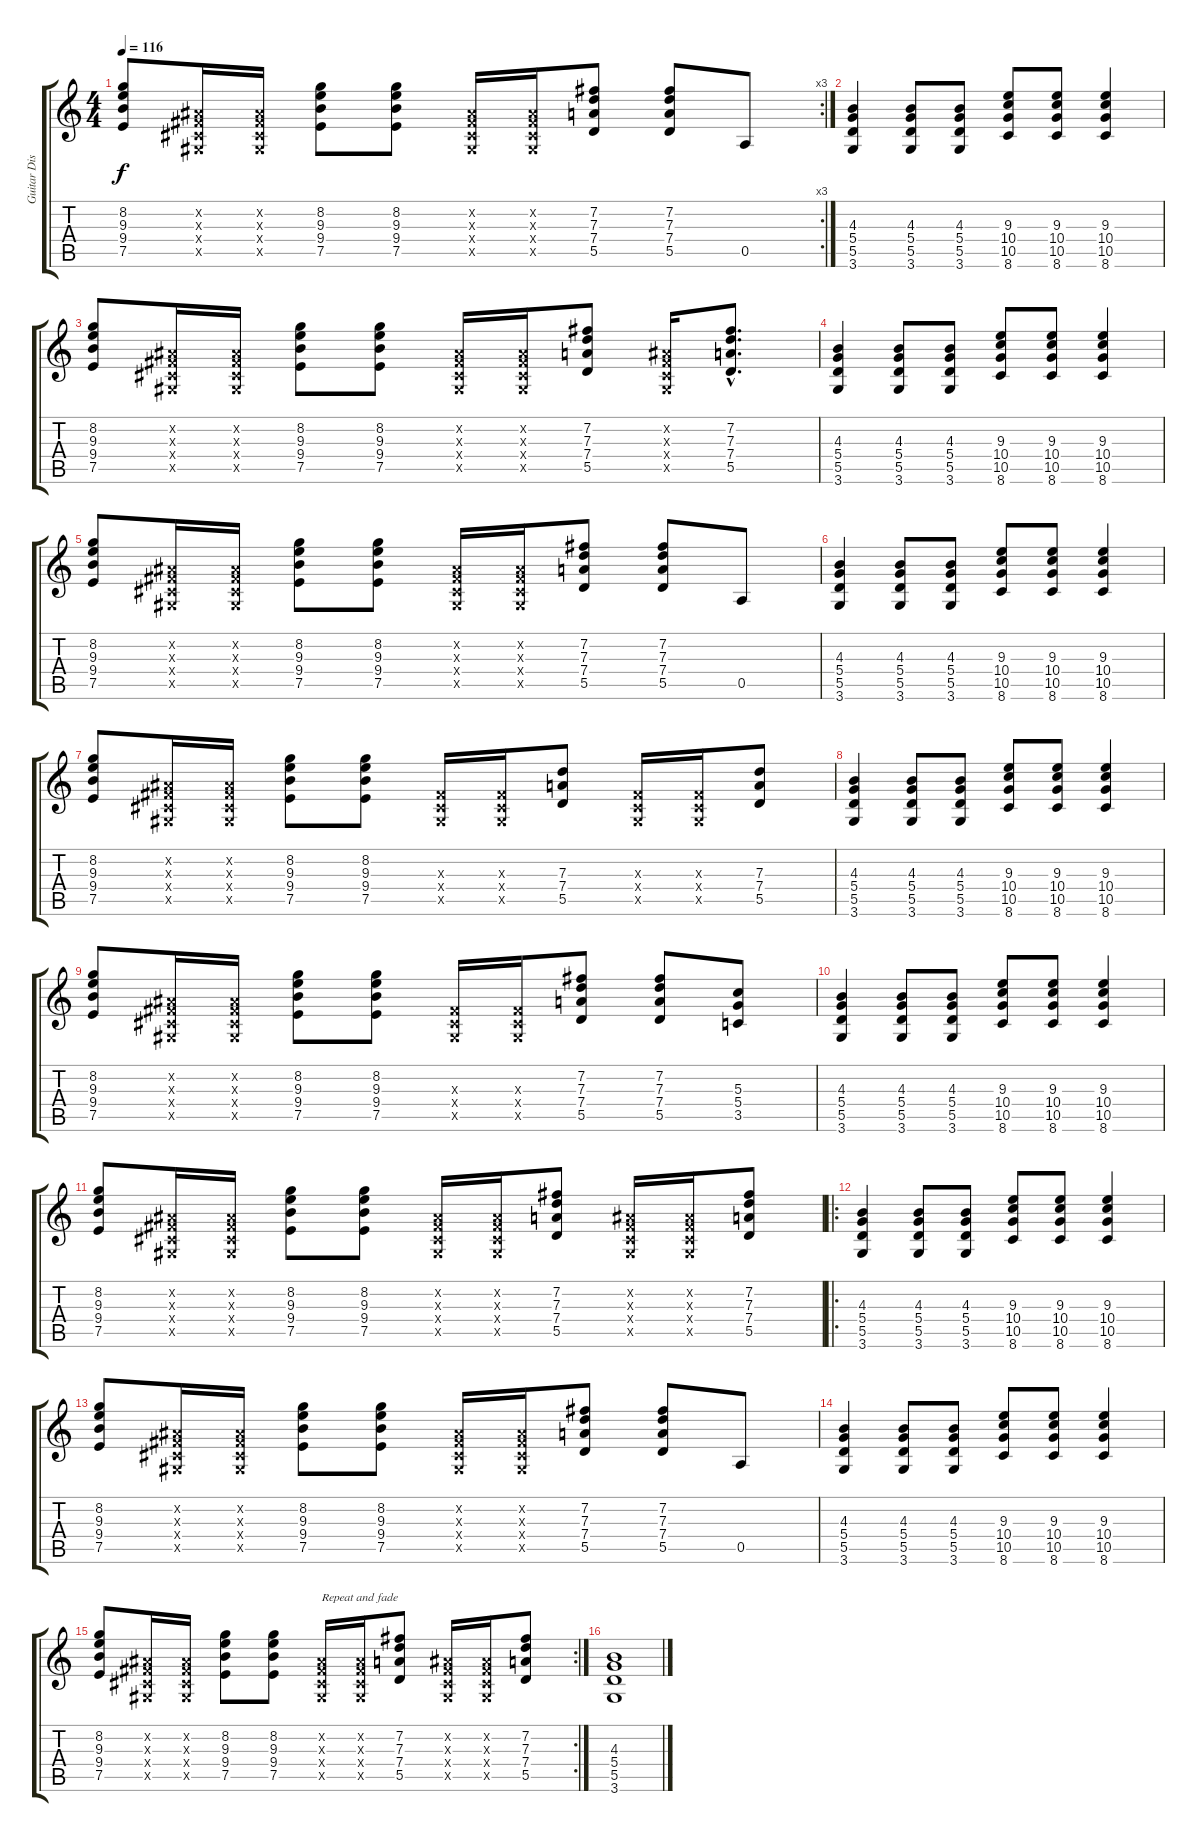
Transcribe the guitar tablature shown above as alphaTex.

\track ("Guitar Dist" "Guitar Dis") {instrument distortionguitar}
\staff {score tabs}
\tuning (E4 B3 G3 D3 A2 E2) {hide}
\rc 3
\ts (4 4)
\tempo 116
\clef g2
\ks c
(8.2 9.3 9.4 7.5).8{dy f} (-1.2{x} -1.3{x} -1.4{x} -1.5{x}).16 (-1.2{x} -1.3{x} -1.4{x} -1.5{x}).16 (8.2 9.3 9.4 7.5).8 (8.2 9.3 9.4 7.5).8 (-1.2{x} -1.3{x} -1.4{x} -1.5{x}).16 (-1.2{x} -1.3{x} -1.4{x} -1.5{x}).16 (7.2 7.3 7.4 5.5).8 (7.2 7.3 7.4 5.5).8 0.5.8 |
(4.3 5.4 5.5 3.6).4 (4.3 5.4 5.5 3.6).8 (4.3 5.4 5.5 3.6).8 (9.3 10.4 10.5 8.6).8 (9.3 10.4 10.5 8.6).8 (9.3 10.4 10.5 8.6).4 |
(8.2 9.3 9.4 7.5).8 (-1.2{x} -1.3{x} -1.4{x} -1.5{x}).16 (-1.2{x} -1.3{x} -1.4{x} -1.5{x}).16 (8.2 9.3 9.4 7.5).8 (8.2 9.3 9.4 7.5).8 (-1.2{x} -1.3{x} -1.4{x} -1.5{x}).16 (-1.2{x} -1.3{x} -1.4{x} -1.5{x}).16 (7.2 7.3 7.4 5.5).8 (-1.2{x} -1.3{x} -1.4{x} -1.5{x}).16 (7.2{hac} 7.3{hac} 7.4{hac} 5.5{hac}).8{d} |
(4.3 5.4 5.5 3.6).4 (4.3 5.4 5.5 3.6).8 (4.3 5.4 5.5 3.6).8 (9.3 10.4 10.5 8.6).8 (9.3 10.4 10.5 8.6).8 (9.3 10.4 10.5 8.6).4 |
(8.2 9.3 9.4 7.5).8 (-1.2{x} -1.3{x} -1.4{x} -1.5{x}).16 (-1.2{x} -1.3{x} -1.4{x} -1.5{x}).16 (8.2 9.3 9.4 7.5).8 (8.2 9.3 9.4 7.5).8 (-1.2{x} -1.3{x} -1.4{x} -1.5{x}).16 (-1.2{x} -1.3{x} -1.4{x} -1.5{x}).16 (7.2 7.3 7.4 5.5).8 (7.2 7.3 7.4 5.5).8 0.5.8 |
(4.3 5.4 5.5 3.6).4 (4.3 5.4 5.5 3.6).8 (4.3 5.4 5.5 3.6).8 (9.3 10.4 10.5 8.6).8 (9.3 10.4 10.5 8.6).8 (9.3 10.4 10.5 8.6).4 |
(8.2 9.3 9.4 7.5).8 (-1.2{x} -1.3{x} -1.4{x} -1.5{x}).16 (-1.2{x} -1.3{x} -1.4{x} -1.5{x}).16 (8.2 9.3 9.4 7.5).8 (8.2 9.3 9.4 7.5).8 (-1.3{x} -1.4{x} -1.5{x}).16 (-1.3{x} -1.4{x} -1.5{x}).16 (7.3 7.4 5.5).8 (-1.3{x} -1.4{x} -1.5{x}).16 (-1.3{x} -1.4{x} -1.5{x}).16 (7.3 7.4 5.5).8 |
(4.3 5.4 5.5 3.6).4 (4.3 5.4 5.5 3.6).8 (4.3 5.4 5.5 3.6).8 (9.3 10.4 10.5 8.6).8 (9.3 10.4 10.5 8.6).8 (9.3 10.4 10.5 8.6).4 |
(8.2 9.3 9.4 7.5).8 (-1.2{x} -1.3{x} -1.4{x} -1.5{x}).16 (-1.2{x} -1.3{x} -1.4{x} -1.5{x}).16 (8.2 9.3 9.4 7.5).8 (8.2 9.3 9.4 7.5).8 (-1.3{x} -1.4{x} -1.5{x}).16 (-1.3{x} -1.4{x} -1.5{x}).16 (7.2 7.3 7.4 5.5).8 (7.2 7.3 7.4 5.5).8 (5.3 5.4 3.5).8 |
(4.3 5.4 5.5 3.6).4 (4.3 5.4 5.5 3.6).8 (4.3 5.4 5.5 3.6).8 (9.3 10.4 10.5 8.6).8 (9.3 10.4 10.5 8.6).8 (9.3 10.4 10.5 8.6).4 |
(8.2 9.3 9.4 7.5).8 (-1.2{x} -1.3{x} -1.4{x} -1.5{x}).16 (-1.2{x} -1.3{x} -1.4{x} -1.5{x}).16 (8.2 9.3 9.4 7.5).8 (8.2 9.3 9.4 7.5).8 (-1.2{x} -1.3{x} -1.4{x} -1.5{x}).16 (-1.2{x} -1.3{x} -1.4{x} -1.5{x}).16 (7.2 7.3 7.4 5.5).8 (-1.2{x} -1.3{x} -1.4{x} -1.5{x}).16 (-1.2{x} -1.3{x} -1.4{x} -1.5{x}).16 (7.2 7.3 7.4 5.5).8 |
\ro
(4.3 5.4 5.5 3.6).4 (4.3 5.4 5.5 3.6).8 (4.3 5.4 5.5 3.6).8 (9.3 10.4 10.5 8.6).8 (9.3 10.4 10.5 8.6).8 (9.3 10.4 10.5 8.6).4 |
(8.2 9.3 9.4 7.5).8 (-1.2{x} -1.3{x} -1.4{x} -1.5{x}).16 (-1.2{x} -1.3{x} -1.4{x} -1.5{x}).16 (8.2 9.3 9.4 7.5).8 (8.2 9.3 9.4 7.5).8 (-1.2{x} -1.3{x} -1.4{x} -1.5{x}).16 (-1.2{x} -1.3{x} -1.4{x} -1.5{x}).16 (7.2 7.3 7.4 5.5).8 (7.2 7.3 7.4 5.5).8 0.5.8 |
(4.3 5.4 5.5 3.6).4 (4.3 5.4 5.5 3.6).8 (4.3 5.4 5.5 3.6).8 (9.3 10.4 10.5 8.6).8 (9.3 10.4 10.5 8.6).8 (9.3 10.4 10.5 8.6).4 |
\rc 2
(8.2 9.3 9.4 7.5).8 (-1.2{x} -1.3{x} -1.4{x} -1.5{x}).16 (-1.2{x} -1.3{x} -1.4{x} -1.5{x}).16 (8.2 9.3 9.4 7.5).8 (8.2 9.3 9.4 7.5).8 (-1.2{x} -1.3{x} -1.4{x} -1.5{x}).16{txt "Repeat and fade"} (-1.2{x} -1.3{x} -1.4{x} -1.5{x}).16 (7.2 7.3 7.4 5.5).8 (-1.2{x} -1.3{x} -1.4{x} -1.5{x}).16 (-1.2{x} -1.3{x} -1.4{x} -1.5{x}).16 (7.2 7.3 7.4 5.5).8 |
(4.3 5.4 5.5 3.6).1
